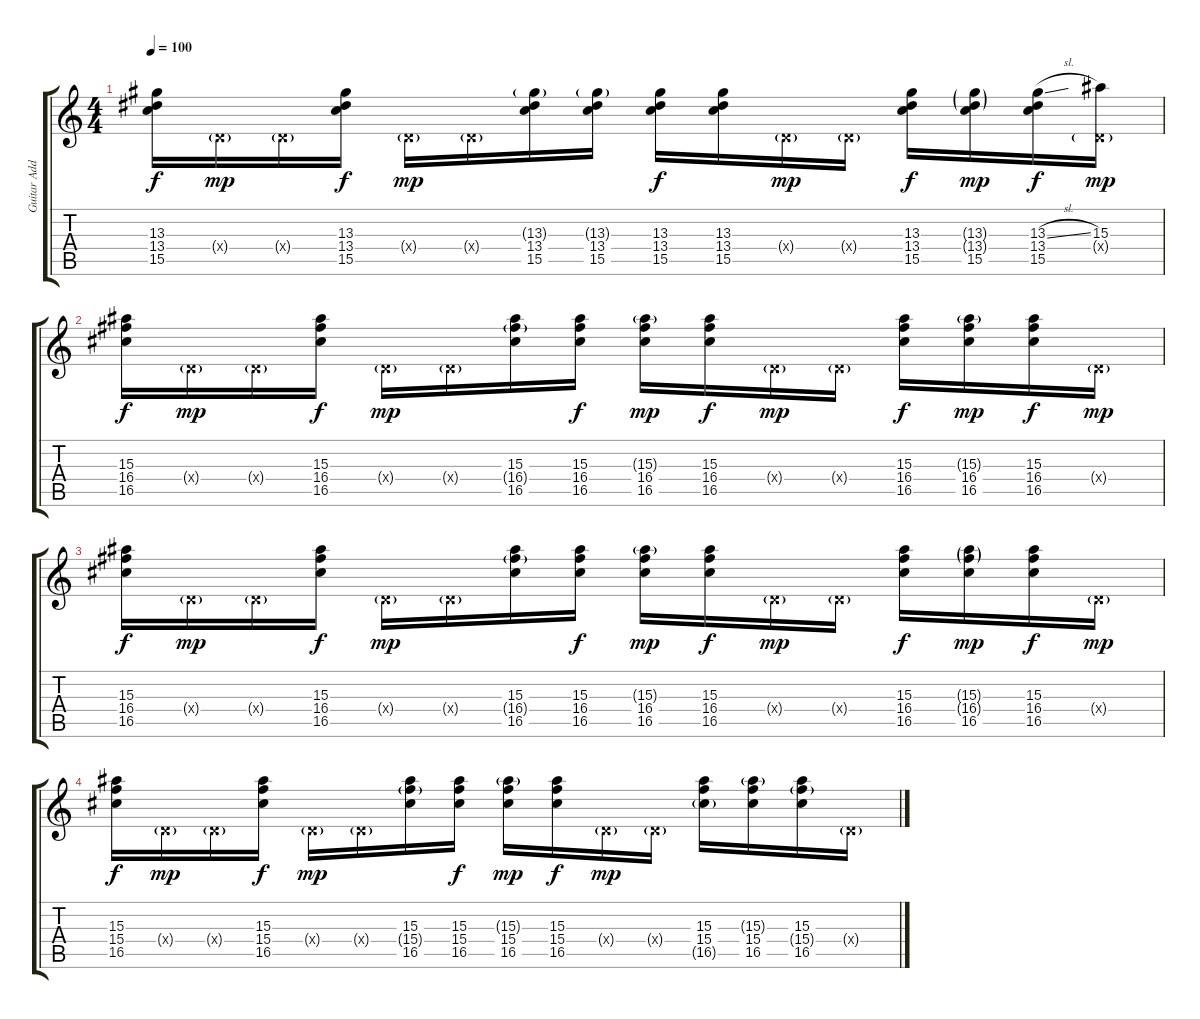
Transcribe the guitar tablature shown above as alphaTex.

\track ("Guitar Add" "Guitar Add") {instrument electricguitarclean}
\staff {score tabs}
\tuning (E4 B3 G3 D3 A2 E2) {hide}
\ts (4 4)
\tempo 100
\clef g2
\ks c
(13.3 13.4 15.5).16{dy f} 0.4{g x}.16{dy mp} 0.4{g x}.16 (13.3 13.4 15.5).16{dy f} 0.4{g x}.16{dy mp} 0.4{g x}.16 (13.3{g} 13.4 15.5).16 (13.3{g} 13.4 15.5).16 (13.3 13.4 15.5).16{dy f} (13.3 13.4 15.5).16 0.4{g x}.16{dy mp} 0.4{g x}.16 (13.3 13.4 15.5).16{dy f} (13.3{g} 13.4{g} 15.5).16{dy mp} (13.3{sl} 13.4 15.5).16{dy f} (15.3 0.4{g x}).16{dy mp} |
(15.3 16.4 16.5).16{dy f} 0.4{g x}.16{dy mp} 0.4{g x}.16 (15.3 16.4 16.5).16{dy f} 0.4{g x}.16{dy mp} 0.4{g x}.16 (15.3 16.4{g} 16.5).16 (15.3 16.4 16.5).16{dy f} (15.3{g} 16.4 16.5).16{dy mp} (15.3 16.4 16.5).16{dy f} 0.4{g x}.16{dy mp} 0.4{g x}.16 (15.3 16.4 16.5).16{dy f} (15.3{g} 16.4 16.5).16{dy mp} (15.3 16.4 16.5).16{dy f} 0.4{g x}.16{dy mp} |
(15.3 16.4 16.5).16{dy f} 0.4{g x}.16{dy mp} 0.4{g x}.16 (15.3 16.4 16.5).16{dy f} 0.4{g x}.16{dy mp} 0.4{g x}.16 (15.3 16.4{g} 16.5).16 (15.3 16.4 16.5).16{dy f} (15.3{g} 16.4 16.5).16{dy mp} (15.3 16.4 16.5).16{dy f} 0.4{g x}.16{dy mp} 0.4{g x}.16 (15.3 16.4 16.5).16{dy f} (15.3{g} 16.4{g} 16.5).16{dy mp} (15.3 16.4 16.5).16{dy f} 0.4{g x}.16{dy mp} |
(15.3 15.4 16.5).16{dy f} 0.4{g x}.16{dy mp} 0.4{g x}.16 (15.3 15.4 16.5).16{dy f} 0.4{g x}.16{dy mp} 0.4{g x}.16 (15.3 15.4{g} 16.5).16 (15.3 15.4 16.5).16{dy f} (15.3{g} 15.4 16.5).16{dy mp} (15.3 15.4 16.5).16{dy f} 0.4{g x}.16{dy mp} 0.4{g x}.16 (15.3 15.4 16.5{g}).16 (15.3{g} 15.4 16.5).16 (15.3 15.4{g} 16.5).16 0.4{g x}.16
